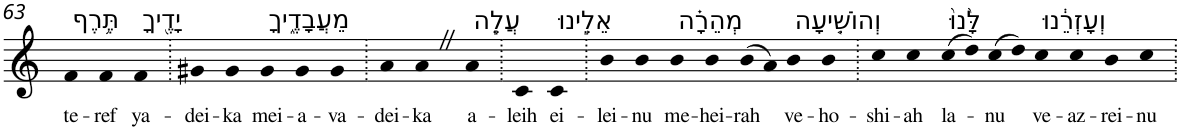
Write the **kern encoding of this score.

**kern	**text
*part1	*part1
*staff1	*staff1
*I"Piano	*
*I'Pno	*
!!LO:PB:g=z
*clefG2	*
*k[]	*
=63	=63
!LO:TX:a:t=תֶּ֥רֶף	!
!	!LO:LY:b
4f	te-
!	!LO:LY:b
4f	-ref
!LO:TX:a:t=יָדֶ֖יךָ	!
!	!LO:LY:b
4f	ya-
=64.	=64.
!	!LO:LY:b
4g#X	-dei-
!	!LO:LY:b
4g#	-ka
!LO:TX:a:t=מֵעֲבָדֶ֑יךָ	!
!	!LO:LY:b
4g#	mei-
!	!LO:LY:b
4g#	-a-
!	!LO:LY:b
4g#	-va-
=65.	=65.
!	!LO:LY:b
4a	-dei-
!	!LO:LY:b
4aZ	-ka
!LO:TX:a:t=עֲלֵ֧ה	!
!	!LO:LY:b
4a	a-
=66.	=66.
!	!LO:LY:b
4c	-leih
!LO:TX:a:t=אֵלֵ֣ינוּ	!
!	!LO:LY:b
4c	ei-
=67.	=67.
!	!LO:LY:b
4b	-lei-
!	!LO:LY:b
4b	-nu
!LO:TX:a:t=מְהֵרָ֗ה	!
!	!LO:LY:b
4b	me-
!	!LO:LY:b
4b	-hei-
!	!LO:LY:b
(>8b	-rah
8a)	.
!LO:TX:a:t=וְהוֹשִׁ֤יעָה	!
!	!LO:LY:b
4b	ve-
!	!LO:LY:b
4b	-ho-
=68.	=68.
!	!LO:LY:b
4cc	-shi-
!	!LO:LY:b
4cc	-ah
!LO:TX:a:t=לָּ֙נוּ֙	!
!	!LO:LY:b
(>8cc	la-
8dd)	.
!	!LO:LY:b
(>8cc	-nu
8dd)	.
!LO:TX:a:t=וְעָזְרֵ֔נוּ	!
!	!LO:LY:b
4cc	ve-
!	!LO:LY:b
4cc	-az-
!	!LO:LY:b
4b	-rei-
!	!LO:LY:b
4cc	-nu
=.	=.
*-	*-
